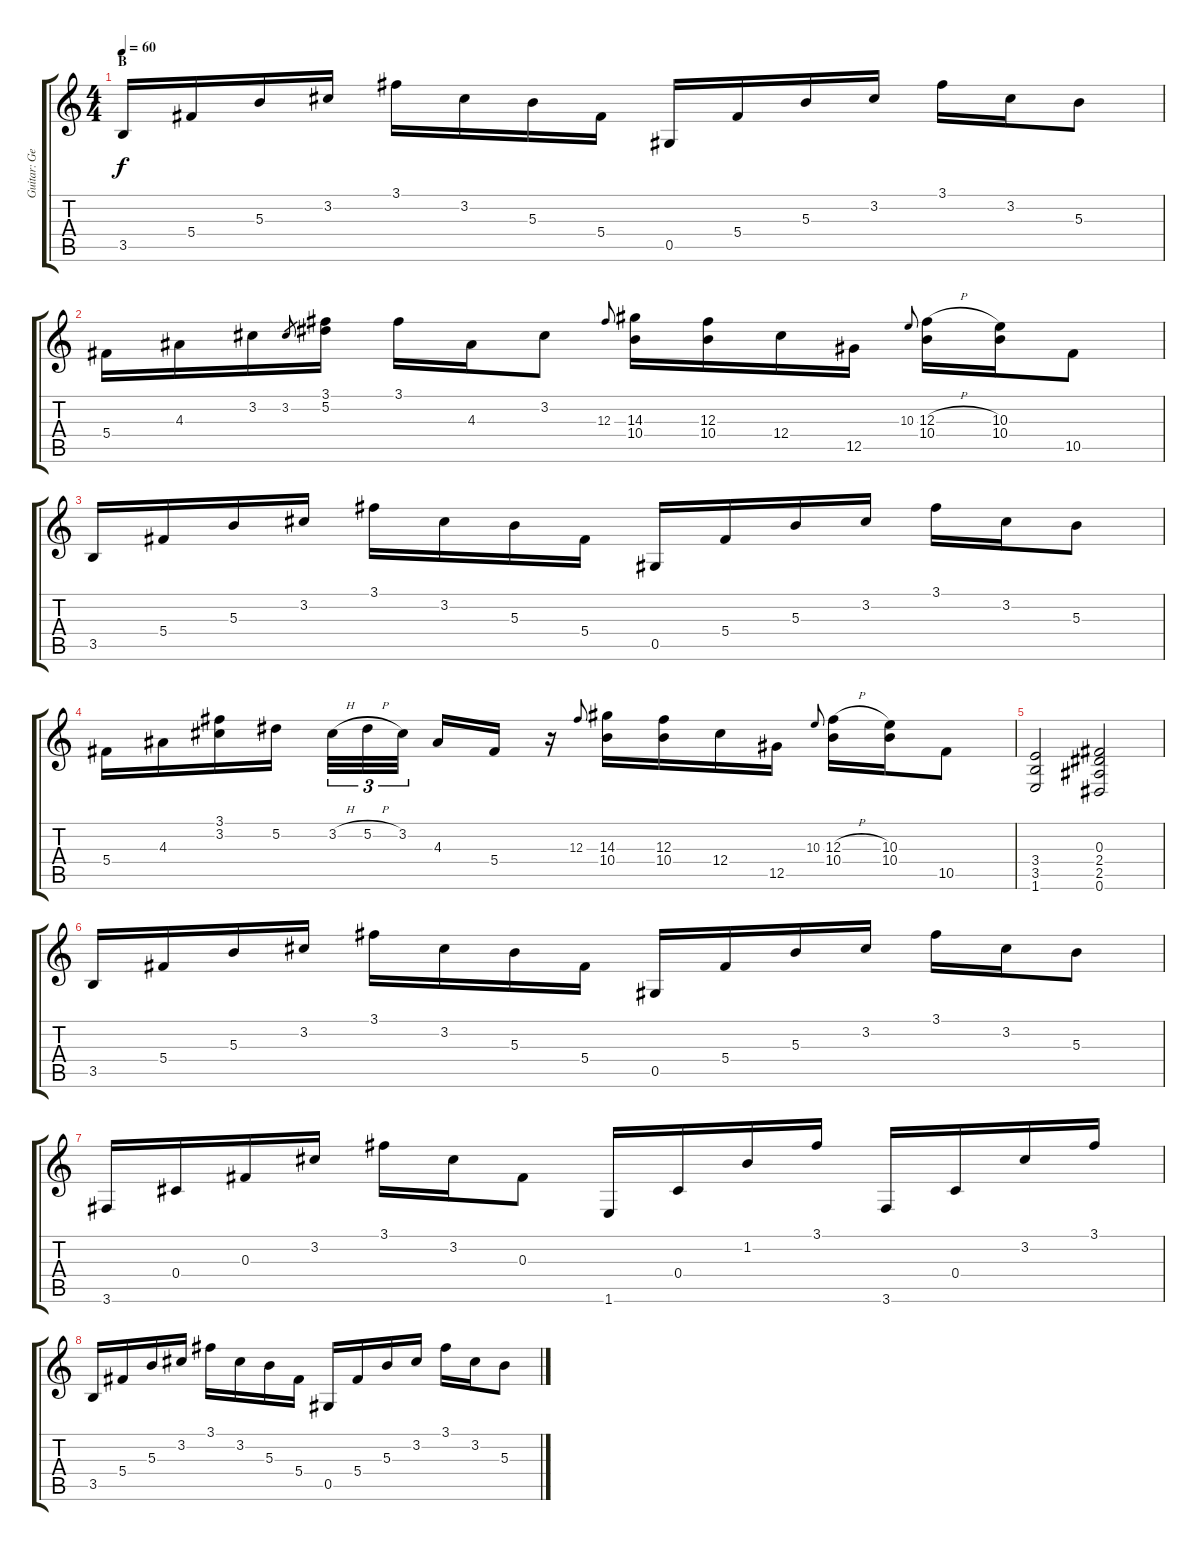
\track ("Guitar: George" "Guitar: Ge") {instrument overdrivenguitar}
\staff {score tabs}
\tuning (Eb4 Bb3 Gb3 Db3 Ab2 Eb2) {hide}
\ts (4 4)
\section ("" "B")
\tempo 60
\clef g2
\ks c
3.5.16{dy f} 5.4.16 5.3.16 3.2.16 3.1.16 3.2.16 5.3.16 5.4.16 0.5.16 5.4.16 5.3.16 3.2.16 3.1.16 3.2.16 5.3.8 |
5.4.16 4.3.16 3.2.16 3.2.8{gr} (3.1 5.2).16 3.1.16 4.3.16 3.2.8 12.3.8{gr onbeat} (14.3 10.4).16 (12.3 10.4).16 12.4.16 12.5.16 10.3.8{gr onbeat} (12.3{h} 10.4).16 (10.3 10.4).16 10.5.8 |
3.5.16 5.4.16 5.3.16 3.2.16 3.1.16 3.2.16 5.3.16 5.4.16 0.5.16 5.4.16 5.3.16 3.2.16 3.1.16 3.2.16 5.3.8 |
5.4.16 4.3.16 (3.1 3.2).16 5.2.16 3.2{h}.32{tu (3 2)} 5.2{h}.32{tu (3 2)} 3.2.32{tu (3 2) beam splitsecondary} 4.3.16 5.4.16 r.16 12.3.8{gr onbeat} (14.3 10.4).16 (12.3 10.4).16 12.4.16 12.5.16 10.3.8{gr onbeat} (12.3{h} 10.4).16 (10.3 10.4).16 10.5.8 |
(3.4 3.5 1.6).2 (0.3 2.4 2.5 0.6).2 |
3.5.16 5.4.16 5.3.16 3.2.16 3.1.16 3.2.16 5.3.16 5.4.16 0.5.16 5.4.16 5.3.16 3.2.16 3.1.16 3.2.16 5.3.8 |
3.6.16 0.4.16 0.3.16 3.2.16 3.1.16 3.2.16 0.3.8 1.6.16 0.4.16 1.2.16 3.1.16 3.6.16 0.4.16 3.2.16 3.1.16 |
3.5.16 5.4.16 5.3.16 3.2.16 3.1.16 3.2.16 5.3.16 5.4.16 0.5.16 5.4.16 5.3.16 3.2.16 3.1.16 3.2.16 5.3.8
